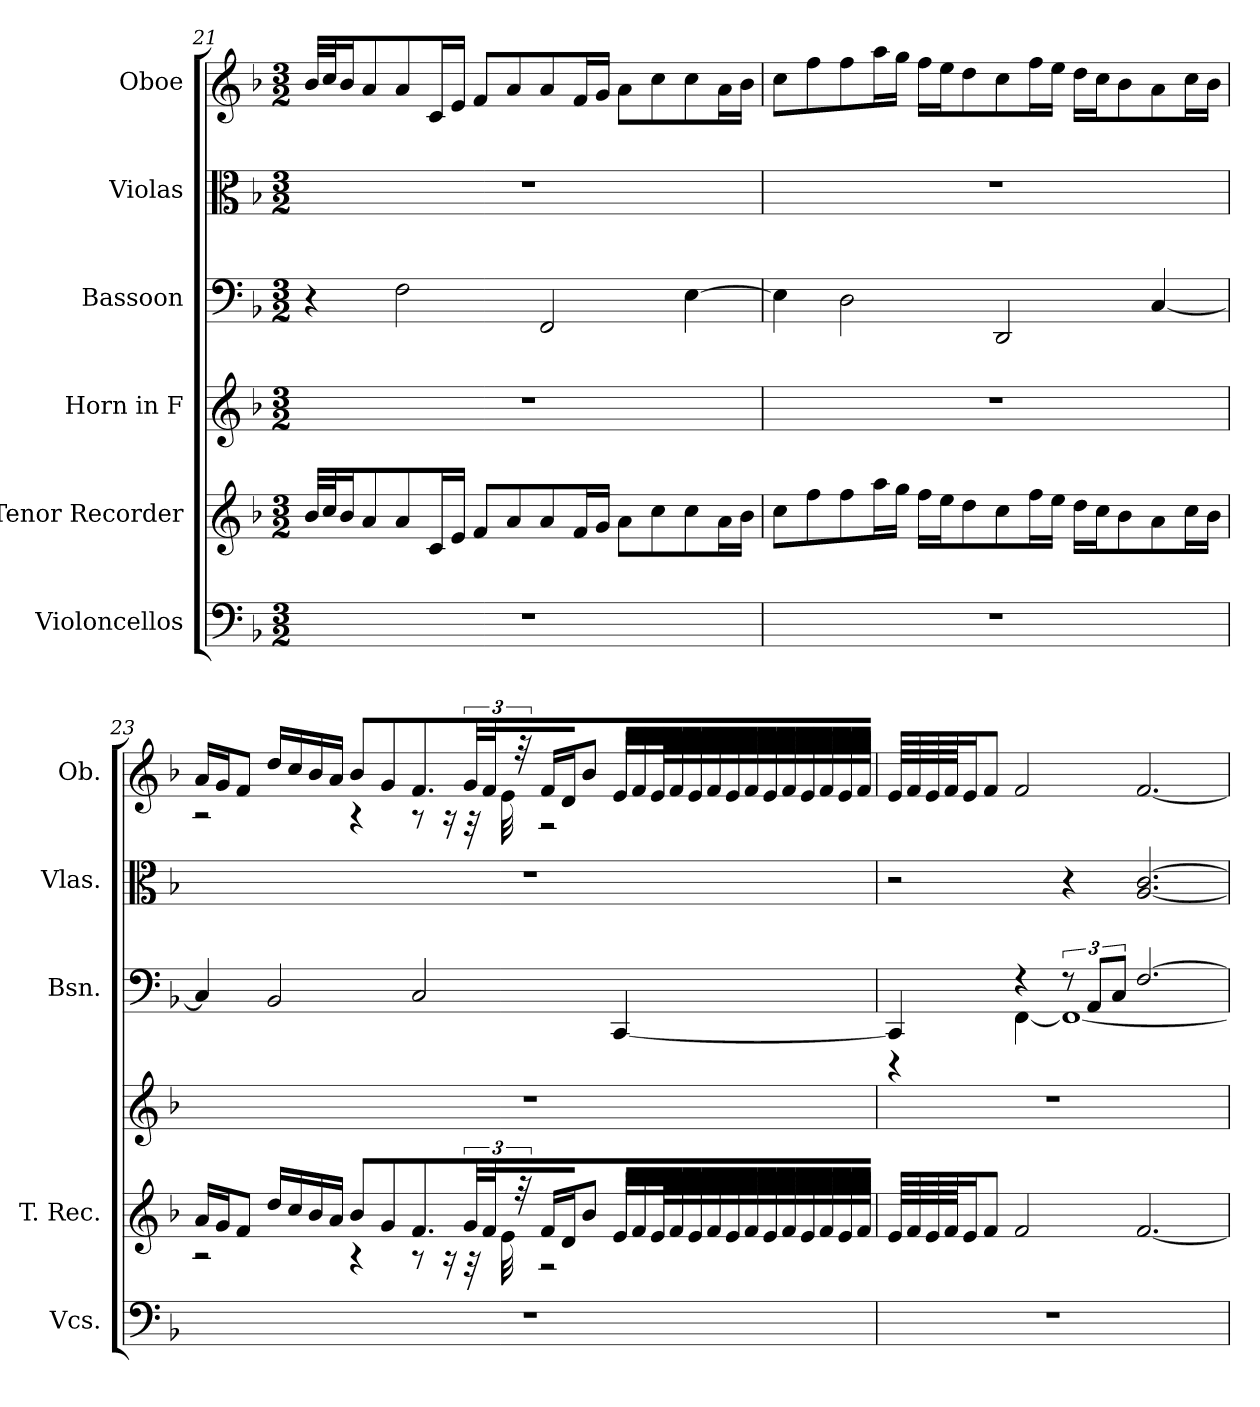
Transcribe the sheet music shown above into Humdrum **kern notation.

**kern	**kern	**kern	**kern	**kern	**kern
*part6	*part5	*part4	*part3	*part2	*part1
*staff6	*staff5	*staff4	*staff3	*staff2	*staff1
*I"Violoncellos	*I"Tenor Recorder	*I"Horn in F	*I"Bassoon	*I"Violas	*I"Oboe
*I'Vcs.	*I'T. Rec.	*	*I'Bsn.	*I'Vlas.	*I'Ob.
!!LO:PB:g=z
*clefF4	*clefG2	*clefG2	*clefF4	*clefC3	*clefG2
*	*	*ITrd4c7	*	*	*
*k[b-]	*k[b-]	*k[b-e-]	*k[b-]	*k[b-]	*k[b-]
*M3/2	*M3/2	*M3/2	*M3/2	*M3/2	*M3/2
=21	=21	=21	=21	=21	=21
1.r	32b-/LLL	1.r	4r	1.r	32b-/LLL
.	32cc/J	.	.	.	32cc/J
.	16b-/J	.	.	.	16b-/J
.	8a/	.	.	.	8a/
.	8a/	.	2F\	.	8a/
.	16c/L	.	.	.	16c/L
.	16e/JJ	.	.	.	16e/JJ
.	8f/L	.	.	.	8f/L
.	8a/	.	.	.	8a/
.	8a/	.	2FF/	.	8a/
.	16f/L	.	.	.	16f/L
.	16g/JJ	.	.	.	16g/JJ
.	8a\L	.	.	.	8a\L
.	8cc\	.	.	.	8cc\
.	8cc\	.	[4E\	.	8cc\
.	16a\L	.	.	.	16a\L
.	16b-\JJ	.	.	.	16b-\JJ
=22	=22	=22	=22	=22	=22
1.r	8cc\L	1.r	4E\]	1.r	8cc\L
.	8ff\	.	.	.	8ff\
.	8ff\	.	2D\	.	8ff\
.	16aa\L	.	.	.	16aa\L
.	16gg\JJ	.	.	.	16gg\JJ
.	16ff\LL	.	.	.	16ff\LL
.	16ee\J	.	.	.	16ee\J
.	8dd\	.	.	.	8dd\
.	8cc\	.	2DD/	.	8cc\
.	16ff\L	.	.	.	16ff\L
.	16ee\JJ	.	.	.	16ee\JJ
.	16dd\LL	.	.	.	16dd\LL
.	16cc\J	.	.	.	16cc\J
.	8b-\	.	.	.	8b-\
.	8a\	.	[4C/	.	8a\
.	16cc\L	.	.	.	16cc\L
.	16b-\JJ	.	.	.	16b-\JJ
!!LO:LB:g=z
=23	=23	=23	=23	=23	=23
*	*^	*	*	*	*^
1.r	16a/LL	2r	1.r	4C/]	1.r	16a/LL	2r
.	16g/J	.	.	.	.	16g/J	.
.	8f/J	.	.	.	.	8f/J	.
.	16dd/LL	.	.	2BB-/	.	16dd/LL	.
.	16cc/	.	.	.	.	16cc/	.
.	16b-/	.	.	.	.	16b-/	.
.	16a/JJ	.	.	.	.	16a/JJ	.
.	8b-/L	4r	.	.	.	8b-/L	4r
.	8g/	.	.	.	.	8g/	.
.	8.f/	8r	.	2C/	.	8.f/	8r
.	.	16r	.	.	.	.	16r
.	48g/LL	32r	.	.	.	48g/LL	32r
.	48f/JJJ	.	.	.	.	48f/JJJ	.
.	.	32e\	.	.	.	.	32e\
.	48r	.	.	.	.	48r	.
*	*	*	*	*	*	*MM78	*
.	16f/LL	2r	.	.	.	16f/LL	2r
.	16d/J	.	.	.	.	16d/J	.
.	8b-/J	.	.	.	.	8b-/J	.
.	32e/LLL	.	.	[4CC/	.	32e/LLL	.
.	32f/	.	.	.	.	32f/	.
.	64e/L	.	.	.	.	64e/L	.
.	64f/	.	.	.	.	64f/	.
.	64e/	.	.	.	.	64e/	.
.	64f/	.	.	.	.	64f/	.
.	64e/	.	.	.	.	64e/	.
.	64f/	.	.	.	.	64f/	.
.	64e/	.	.	.	.	64e/	.
.	64f/	.	.	.	.	64f/	.
.	64e/	.	.	.	.	64e/	.
.	64f/	.	.	.	.	64f/	.
.	64e/	.	.	.	.	64e/	.
.	64f/JJJJ	.	.	.	.	64f/JJJJ	.
*	*v	*v	*	*	*	*v	*v
=24	=24	=24	=24	=24	=24
*	*	*	*^	*	*
1.r	64e/LLLL	1.r	4CC/]	4r	2r	64e/LLLL
.	64f/	.	.	.	.	64f/
.	64e/	.	.	.	.	64e/
.	64f/JJ	.	.	.	.	64f/JJ
.	16e/J	.	.	.	.	16e/J
.	8f/J	.	.	.	.	8f/J
.	2f/	.	4r	[4FF\	.	2f/
.	.	.	12r	1FF_	4r	.
.	.	.	12AA/L	.	.	.
.	.	.	12C/J	.	.	.
.	[2.f/	.	[2.F/	.	[2.A/ [2.c/	[2.f/
*	*	*	*v	*v	*	*
=	=	=	=	=	=
*-	*-	*-	*-	*-	*-
